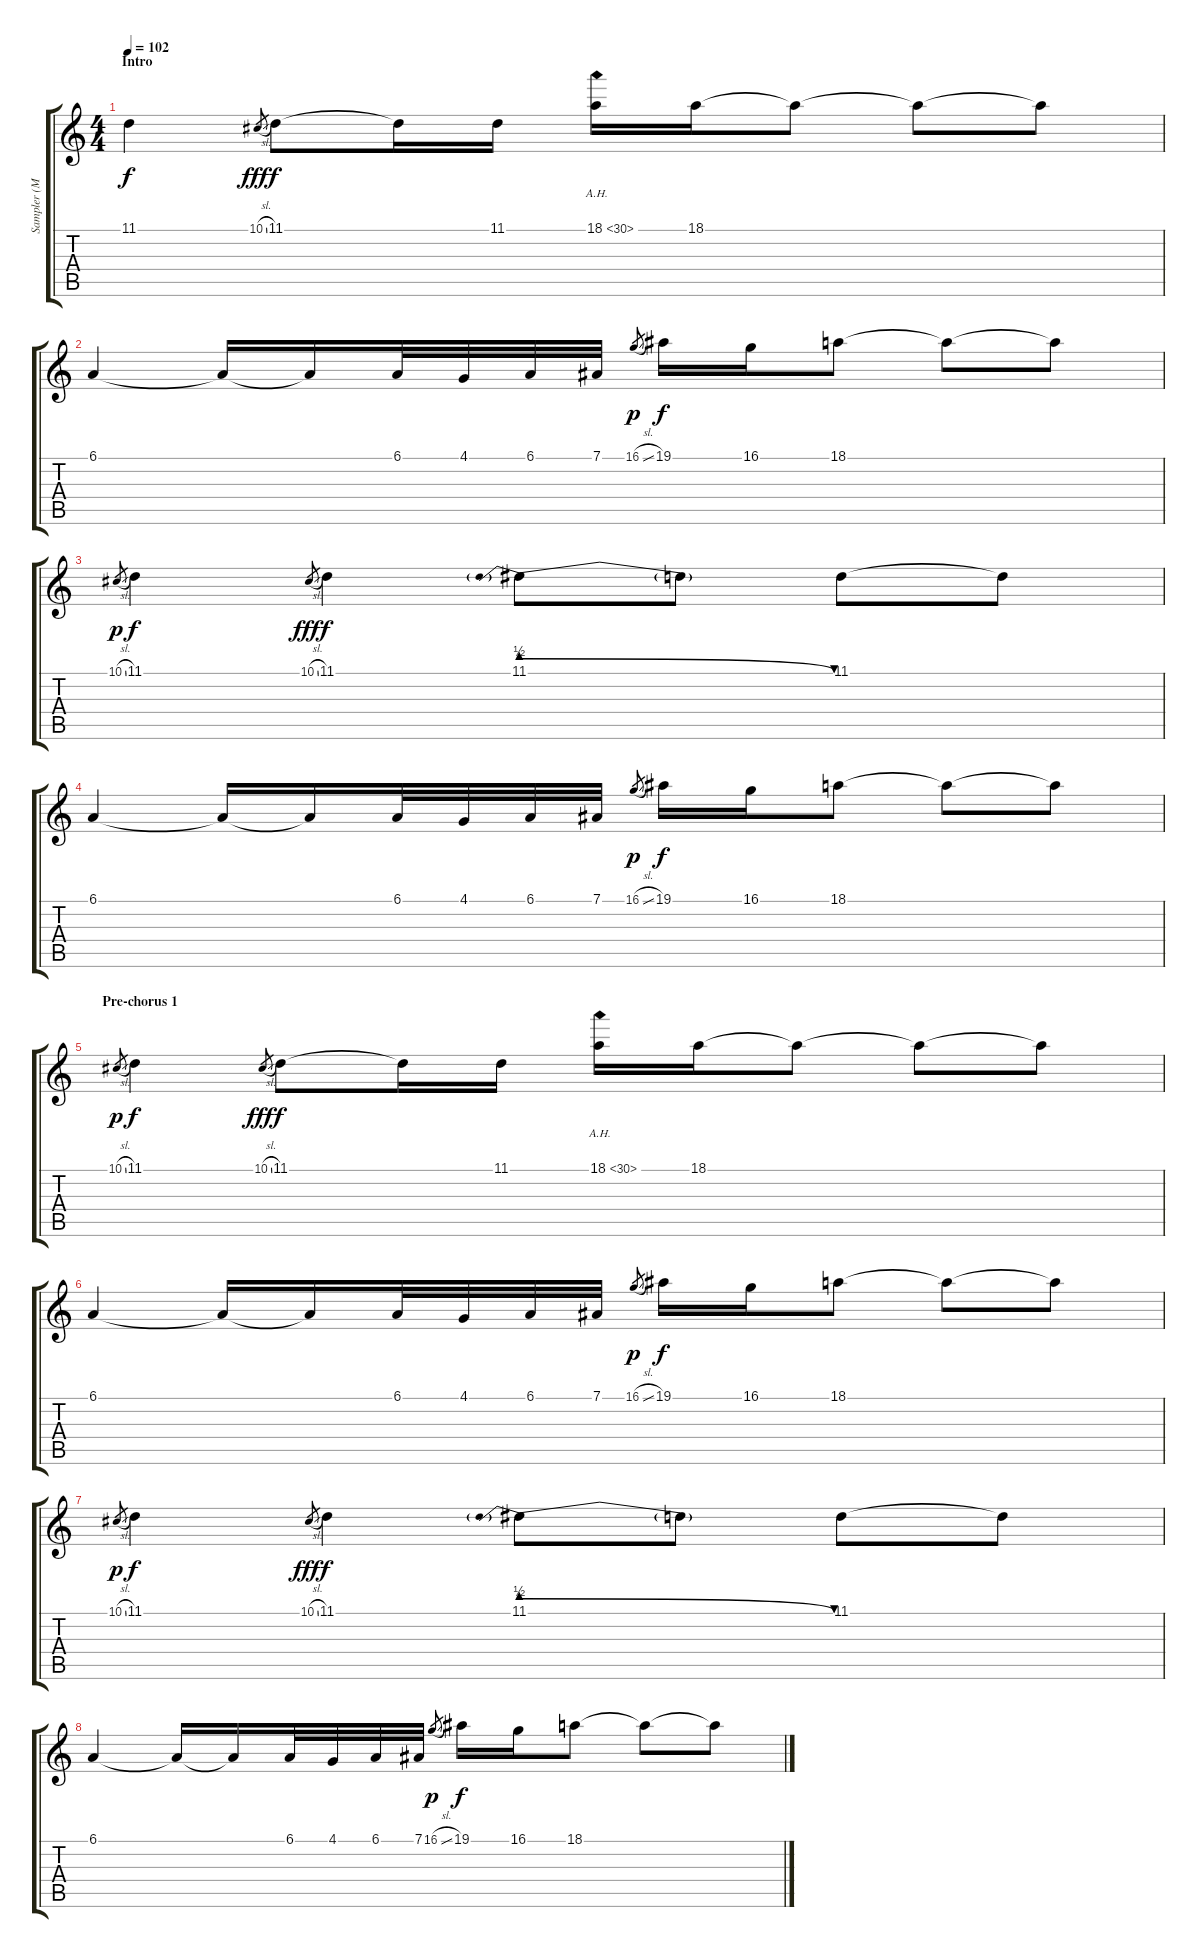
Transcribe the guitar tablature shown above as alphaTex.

\track ("Sampler (Mr.Hahn)" "Sampler (M") {instrument panflute}
\staff {score tabs}
\tuning (Eb4 Bb3 Gb3 Db3 Ab2 Db2) {hide}
\ts (4 4)
\section ("" "Intro")
\tempo 102
\clef g2
\ks c
11.1.4{dy f instrument panflute} 10.1{sl}.8{gr dy fff} 11.1.8{dy f} 11.1{t}.16 11.1.16 18.1{ah 12}.16 18.1.16 18.1{t}.8 18.1{t}.8 18.1{t}.8 |
6.1.4 6.1{t}.16 6.1{t}.16 6.1.32 4.1.32 6.1.32 7.1.32 16.1{sl}.8{gr dy p} 19.1.16{dy f} 16.1.16 18.1.8 18.1{t}.8 18.1{t}.8 |
10.1{sl}.8{gr dy p} 11.1.4{dy f} 10.1{sl}.8{gr dy fff} 11.1.4{dy f} 11.1{be (prebendrelease 0 2 60 0)}.8 11.1{t}.8 11.1.8 11.1{t}.8 |
6.1.4 6.1{t}.16 6.1{t}.16 6.1.32 4.1.32 6.1.32 7.1.32 16.1{sl}.8{gr dy p} 19.1.16{dy f} 16.1.16 18.1.8 18.1{t}.8 18.1{t}.8 |
\section ("" "Pre-chorus 1")
10.1{sl}.8{gr dy p} 11.1.4{dy f} 10.1{sl}.8{gr dy fff} 11.1.8{dy f} 11.1{t}.16 11.1.16 18.1{ah 12}.16 18.1.16 18.1{t}.8 18.1{t}.8 18.1{t}.8 |
6.1.4 6.1{t}.16 6.1{t}.16 6.1.32 4.1.32 6.1.32 7.1.32 16.1{sl}.8{gr dy p} 19.1.16{dy f} 16.1.16 18.1.8 18.1{t}.8 18.1{t}.8 |
10.1{sl}.8{gr dy p} 11.1.4{dy f} 10.1{sl}.8{gr dy fff} 11.1.4{dy f} 11.1{be (prebendrelease 0 2 60 0)}.8 11.1{t}.8 11.1.8 11.1{t}.8 |
6.1.4 6.1{t}.16 6.1{t}.16 6.1.32 4.1.32 6.1.32 7.1.32 16.1{sl}.8{gr dy p} 19.1.16{dy f} 16.1.16 18.1.8 18.1{t}.8 18.1{t}.8
